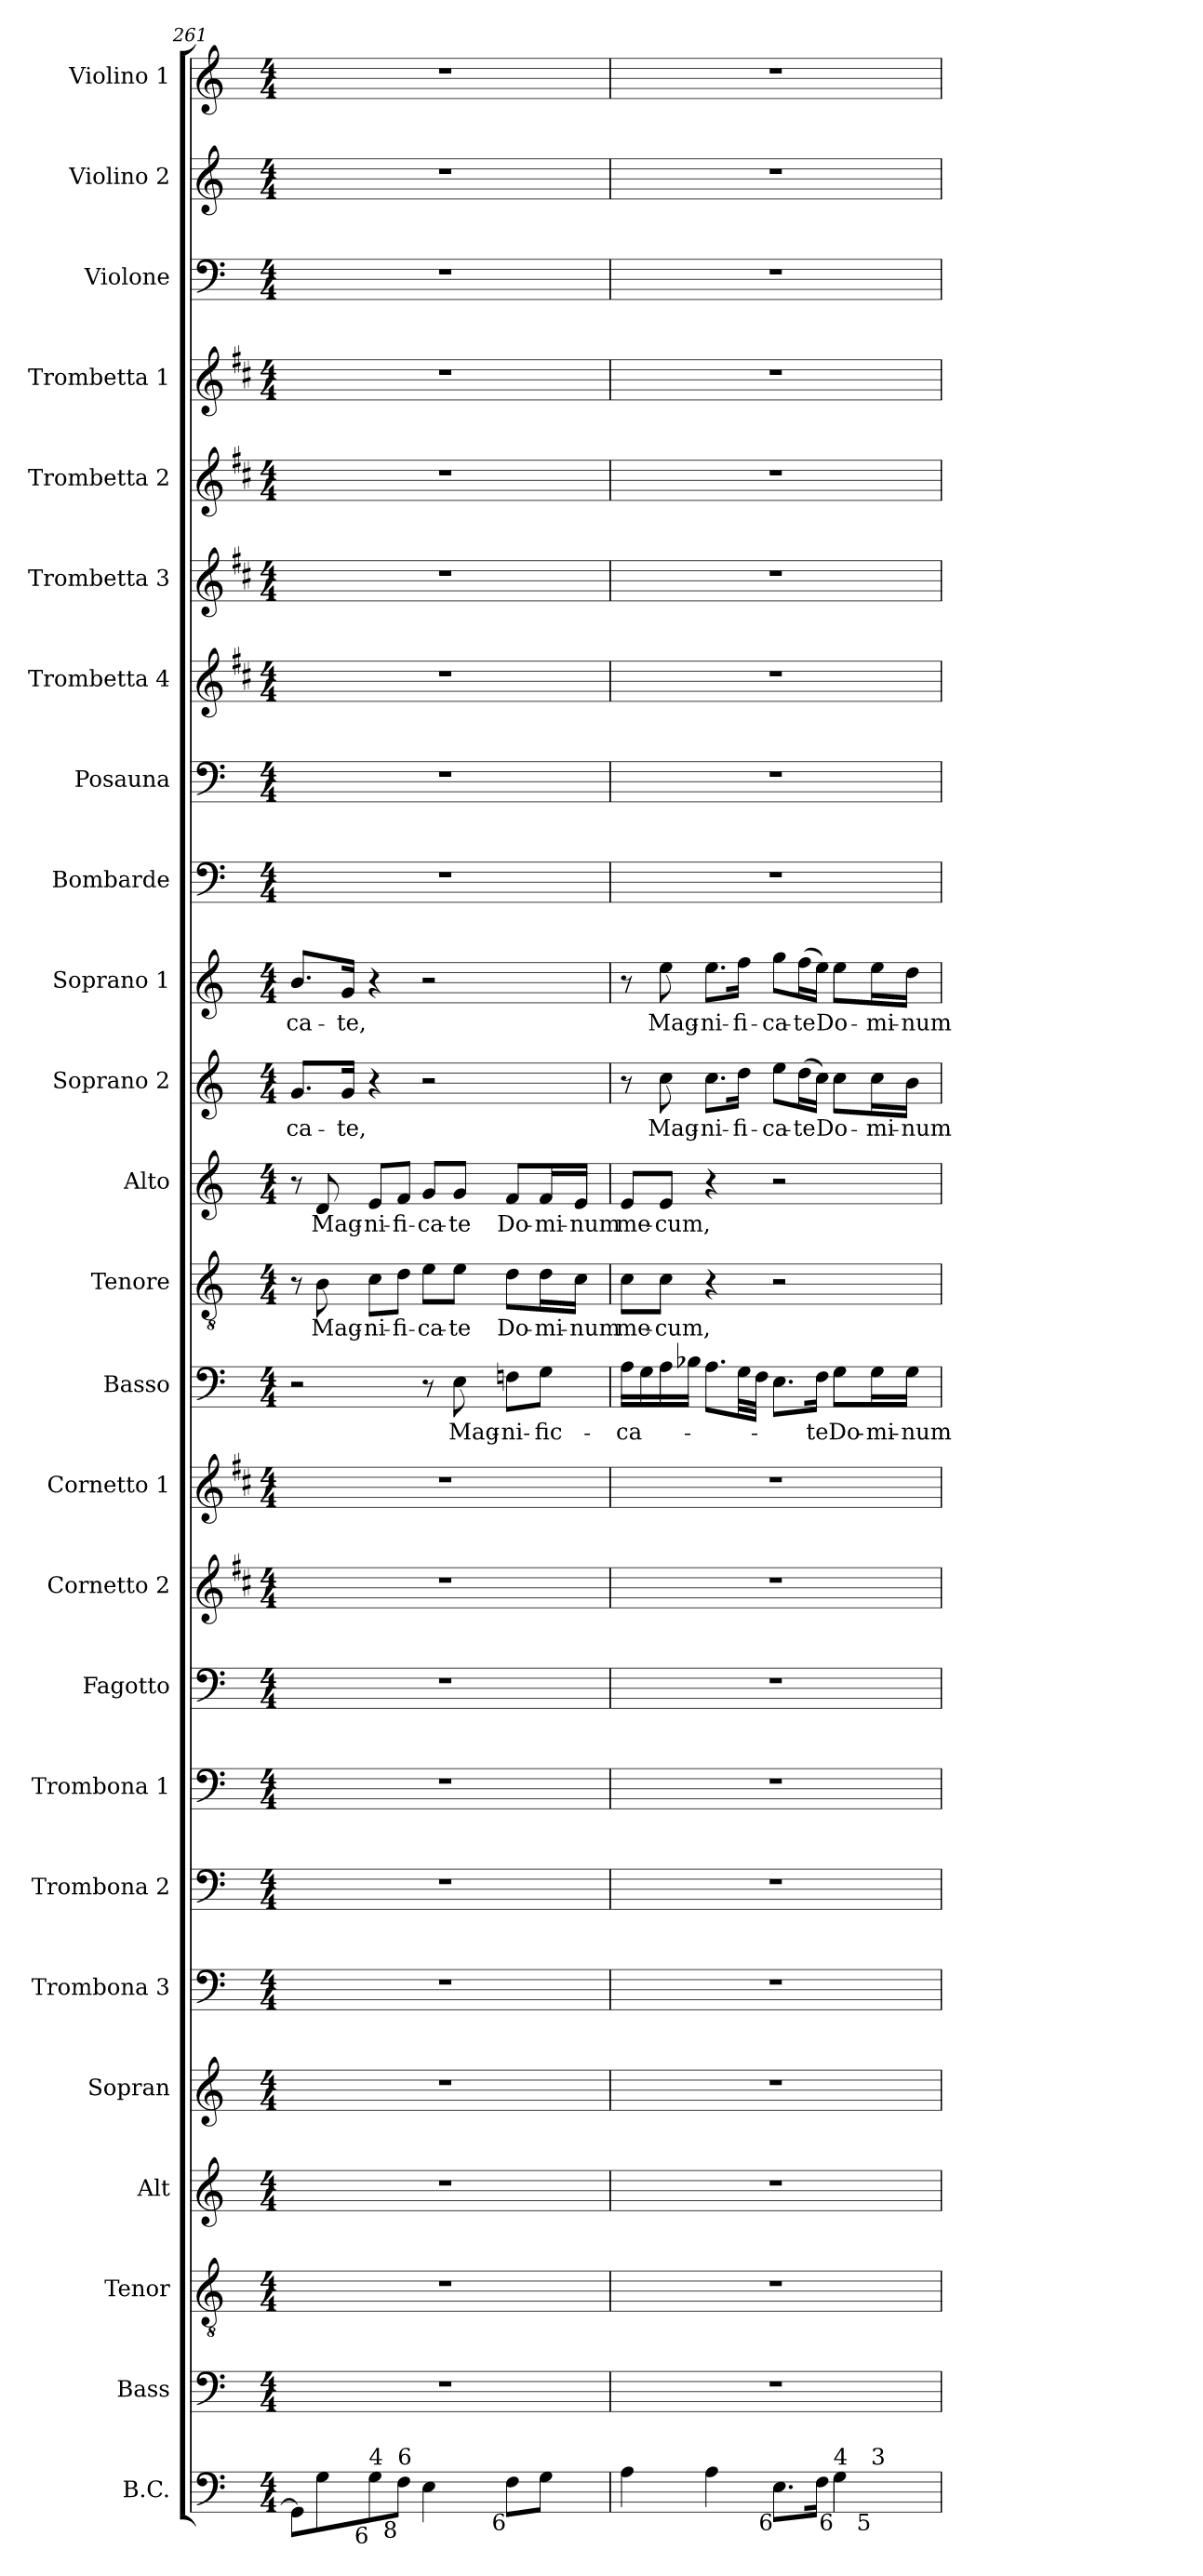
**kern	**kern	**kern	**kern	**kern	**kern	**kern	**kern	**kern	**kern	**kern	**kern	**text	**kern	**text	**kern	**text	**kern	**text	**kern	**text	**kern	**kern	**kern	**kern	**kern	**kern	**kern	**kern	**kern
*part25	*part24	*part23	*part22	*part21	*part20	*part19	*part18	*part17	*part16	*part15	*part14	*part14	*part13	*part13	*part12	*part12	*part11	*part11	*part10	*part10	*part9	*part8	*part7	*part6	*part5	*part4	*part3	*part2	*part1
*staff25	*staff24	*staff23	*staff22	*staff21	*staff20	*staff19	*staff18	*staff17	*staff16	*staff15	*staff14	*staff14	*staff13	*staff13	*staff12	*staff12	*staff11	*staff11	*staff10	*staff10	*staff9	*staff8	*staff7	*staff6	*staff5	*staff4	*staff3	*staff2	*staff1
*I"B.C.	*I"Bass	*I"Tenor	*I"Alt	*I"Sopran	*I"Trombona 3	*I"Trombona 2	*I"Trombona 1	*I"Fagotto	*I"Cornetto 2	*I"Cornetto 1	*I"Basso	*	*I"Tenore	*	*I"Alto	*	*I"Soprano 2	*	*I"Soprano 1	*	*I"Bombarde	*I"Posauna	*I"Trombetta 4	*I"Trombetta 3	*I"Trombetta 2	*I"Trombetta 1	*I"Violone	*I"Violino 2	*I"Violino 1
*I'B.C.	*I'B.	*I'T.	*I'A.	*I'S.	*I'Tbn. 2	*I'Tbn. 2	*I'Tbn. 1	*I'Fag.	*I'Cor. 2	*I'Cor. 1	*I'B.	*	*I'T.	*	*I'A.	*	*I'S.	*	*I'S.	*	*	*	*	*	*	*	*	*I'Vl. 2	*I'Vl. 1
*clefF4	*clefF4	*clefGv2	*clefG2	*clefG2	*clefF4	*clefF4	*clefF4	*clefF4	*clefG2	*clefG2	*clefF4	*	*clefGv2	*	*clefG2	*	*clefG2	*	*clefG2	*	*clefF4	*clefF4	*clefG2	*clefG2	*clefG2	*clefG2	*clefF4	*clefG2	*clefG2
*	*	*ITrd7c12	*	*	*	*	*	*	*ITrd1c2	*ITrd1c2	*	*	*ITrd7c12	*	*	*	*	*	*	*	*	*	*ITrd1c2	*ITrd1c2	*ITrd1c2	*ITrd1c2	*	*	*
*k[]	*k[]	*k[]	*k[]	*k[]	*k[]	*k[]	*k[]	*k[]	*k[]	*k[]	*k[]	*	*k[]	*	*k[]	*	*k[]	*	*k[]	*	*k[]	*k[]	*k[]	*k[]	*k[]	*k[]	*k[]	*k[]	*k[]
*C:	*C:	*C:	*C:	*C:	*C:	*C:	*C:	*C:	*C:	*C:	*C:	*	*C:	*	*C:	*	*C:	*	*C:	*	*C:	*C:	*C:	*C:	*C:	*C:	*C:	*C:	*C:
*M4/4	*M4/4	*M4/4	*M4/4	*M4/4	*M4/4	*M4/4	*M4/4	*M4/4	*M4/4	*M4/4	*M4/4	*	*M4/4	*	*M4/4	*	*M4/4	*	*M4/4	*	*M4/4	*M4/4	*M4/4	*M4/4	*M4/4	*M4/4	*M4/4	*M4/4	*M4/4
=261	=261	=261	=261	=261	=261	=261	=261	=261	=261	=261	=261	=261	=261	=261	=261	=261	=261	=261	=261	=261	=261	=261	=261	=261	=261	=261	=261	=261	=261
!	!	!	!	!	!	!	!	!	!	!	!	!	!	!	!	!	!	!LO:LY:b:color=#000000	!	!	!	!	!	!	!	!	!	!	!
!	!	!	!	!	!	!	!	!	!	!	!	!	!	!	!	!	!	!	!	!LO:LY:b:color=#000000	!	!	!	!	!	!	!	!	!
8GGi\L]	1r	1r	1r	1r	1r	1r	1r	1r	1r	1r	2r	.	8r	.	8r	.	8.gi/L	-ca-	8.bi/L	-ca-	1r	1r	1r	1r	1r	1r	1r	1r	1r
!	!	!	!	!	!	!	!	!	!	!	!	!	!	!LO:LY:b:color=#000000	!	!	!	!	!	!	!	!	!	!	!	!	!	!	!
!	!	!	!	!	!	!	!	!	!	!	!	!	!	!	!	!LO:LY:b:color=#000000	!	!	!	!	!	!	!	!	!	!	!	!	!
8Gi\	.	.	.	.	.	.	.	.	.	.	.	.	8BBi\	Mag-	8di/	Mag-	.	.	.	.	.	.	.	.	.	.	.	.	.
!	!	!	!	!	!	!	!	!	!	!	!	!	!	!	!	!	!	!LO:LY:b:color=#000000	!	!	!	!	!	!	!	!	!	!	!
!	!	!	!	!	!	!	!	!	!	!	!	!	!	!	!	!	!	!	!	!LO:LY:b:color=#000000	!	!	!	!	!	!	!	!	!
.	.	.	.	.	.	.	.	.	.	.	.	.	.	.	.	.	16gi/Jk	-te,	16gi/Jk	-te,	.	.	.	.	.	.	.	.	.
!	!	!	!	!	!	!	!	!	!	!	!	!	!	!LO:LY:b:color=#000000	!	!	!	!	!	!	!	!	!	!	!	!	!	!	!
!LO:TX:b:rj:t=6	!	!	!	!	!	!	!	!	!	!	!	!	!	!	!	!	!	!	!	!	!	!	!	!	!	!	!	!	!
!LO:TX:t=4	!	!	!	!	!	!	!	!	!	!	!	!	!	!	!	!	!	!	!	!	!	!	!	!	!	!	!	!	!
!	!	!	!	!	!	!	!	!	!	!	!	!	!	!	!	!LO:LY:b:color=#000000	!	!	!	!	!	!	!	!	!	!	!	!	!
8Gi\	.	.	.	.	.	.	.	.	.	.	.	.	8Ci\L	-ni-	8ei/L	-ni-	4r	.	4r	.	.	.	.	.	.	.	.	.	.
!	!	!	!	!	!	!	!	!	!	!	!	!	!	!LO:LY:b:color=#000000	!	!	!	!	!	!	!	!	!	!	!	!	!	!	!
!LO:TX:b:rj:t=8	!	!	!	!	!	!	!	!	!	!	!	!	!	!	!	!	!	!	!	!	!	!	!	!	!	!	!	!	!
!LO:TX:t=6	!	!	!	!	!	!	!	!	!	!	!	!	!	!	!	!	!	!	!	!	!	!	!	!	!	!	!	!	!
!	!	!	!	!	!	!	!	!	!	!	!	!	!	!	!	!LO:LY:b:color=#000000	!	!	!	!	!	!	!	!	!	!	!	!	!
8Fi\J	.	.	.	.	.	.	.	.	.	.	.	.	8Di\J	-fi-	8fi/J	-fi-	.	.	.	.	.	.	.	.	.	.	.	.	.
!	!	!	!	!	!	!	!	!	!	!	!	!	!	!LO:LY:b:color=#000000	!	!	!	!	!	!	!	!	!	!	!	!	!	!	!
!	!	!	!	!	!	!	!	!	!	!	!	!	!	!	!	!LO:LY:b:color=#000000	!	!	!	!	!	!	!	!	!	!	!	!	!
4Ei\	.	.	.	.	.	.	.	.	.	.	8r	.	8Ei\L	-ca-	8gi/L	-ca-	2r	.	2r	.	.	.	.	.	.	.	.	.	.
!	!	!	!	!	!	!	!	!	!	!	!	!LO:LY:b:color=#000000	!	!	!	!	!	!	!	!	!	!	!	!	!	!	!	!	!
!	!	!	!	!	!	!	!	!	!	!	!	!	!	!LO:LY:b:color=#000000	!	!	!	!	!	!	!	!	!	!	!	!	!	!	!
!	!	!	!	!	!	!	!	!	!	!	!	!	!	!	!	!LO:LY:b:color=#000000	!	!	!	!	!	!	!	!	!	!	!	!	!
.	.	.	.	.	.	.	.	.	.	.	8Ei\	Mag-	8Ei\J	-te	8gi/J	-te	.	.	.	.	.	.	.	.	.	.	.	.	.
!	!	!	!	!	!	!	!	!	!	!	!	!LO:LY:b:color=#000000	!	!	!	!	!	!	!	!	!	!	!	!	!	!	!	!	!
!	!	!	!	!	!	!	!	!	!	!	!	!	!	!LO:LY:b:color=#000000	!	!	!	!	!	!	!	!	!	!	!	!	!	!	!
!LO:TX:b:rj:t=6	!	!	!	!	!	!	!	!	!	!	!	!	!	!	!	!	!	!	!	!	!	!	!	!	!	!	!	!	!
!	!	!	!	!	!	!	!	!	!	!	!	!	!	!	!	!LO:LY:b:color=#000000	!	!	!	!	!	!	!	!	!	!	!	!	!
8Fi\L	.	.	.	.	.	.	.	.	.	.	8Fni\L	-ni-	8Di\L	Do-	8fi/L	Do-	.	.	.	.	.	.	.	.	.	.	.	.	.
!	!	!	!	!	!	!	!	!	!	!	!	!LO:LY:b:color=#000000	!	!	!	!	!	!	!	!	!	!	!	!	!	!	!	!	!
!	!	!	!	!	!	!	!	!	!	!	!	!	!	!LO:LY:b:color=#000000	!	!	!	!	!	!	!	!	!	!	!	!	!	!	!
!	!	!	!	!	!	!	!	!	!	!	!	!	!	!	!	!LO:LY:b:color=#000000	!	!	!	!	!	!	!	!	!	!	!	!	!
8Gi\J	.	.	.	.	.	.	.	.	.	.	8Gi\J	-fic-	16Di\L	-mi-	16fi/L	-mi-	.	.	.	.	.	.	.	.	.	.	.	.	.
!	!	!	!	!	!	!	!	!	!	!	!	!	!	!LO:LY:b:color=#000000	!	!	!	!	!	!	!	!	!	!	!	!	!	!	!
!	!	!	!	!	!	!	!	!	!	!	!	!	!	!	!	!LO:LY:b:color=#000000	!	!	!	!	!	!	!	!	!	!	!	!	!
.	.	.	.	.	.	.	.	.	.	.	.	.	16Ci\JJ	-num	16ei/JJ	-num	.	.	.	.	.	.	.	.	.	.	.	.	.
=262	=262	=262	=262	=262	=262	=262	=262	=262	=262	=262	=262	=262	=262	=262	=262	=262	=262	=262	=262	=262	=262	=262	=262	=262	=262	=262	=262	=262	=262
!	!	!	!	!	!	!	!	!	!	!	!	!LO:LY:b:color=#000000	!	!	!	!	!	!	!	!	!	!	!	!	!	!	!	!	!
!	!	!	!	!	!	!	!	!	!	!	!	!	!	!LO:LY:b:color=#000000	!	!	!	!	!	!	!	!	!	!	!	!	!	!	!
!	!	!	!	!	!	!	!	!	!	!	!	!	!	!	!	!LO:LY:b:color=#000000	!	!	!	!	!	!	!	!	!	!	!	!	!
*^	*	*	*	*	*	*	*	*	*	*	*	*	*	*	*	*	*	*	*	*	*	*	*	*	*	*	*	*	*
4Ai\	2..ryy	1r	1r	1r	1r	1r	1r	1r	1r	1r	1r	16Ai\LL	-ca-	8Ci\L	me-	8ei/L	me-	8r	.	8r	.	1r	1r	1r	1r	1r	1r	1r	1r	1r
.	.	.	.	.	.	.	.	.	.	.	.	16Gi\	.	.	.	.	.	.	.	.	.	.	.	.	.	.	.	.	.	.
!	!	!	!	!	!	!	!	!	!	!	!	!	!	!	!LO:LY:b:color=#000000	!	!	!	!	!	!	!	!	!	!	!	!	!	!	!
!	!	!	!	!	!	!	!	!	!	!	!	!	!	!	!	!	!LO:LY:b:color=#000000	!	!	!	!	!	!	!	!	!	!	!	!	!
!	!	!	!	!	!	!	!	!	!	!	!	!	!	!	!	!	!	!	!LO:LY:b:color=#000000	!	!	!	!	!	!	!	!	!	!	!
!	!	!	!	!	!	!	!	!	!	!	!	!	!	!	!	!	!	!	!	!	!LO:LY:b:color=#000000	!	!	!	!	!	!	!	!	!
.	.	.	.	.	.	.	.	.	.	.	.	16Ai\	.	8Ci\J	-cum,	8ei/J	-cum,	8cci\	Mag-	8eei\	Mag-	.	.	.	.	.	.	.	.	.
.	.	.	.	.	.	.	.	.	.	.	.	16B-Xi\JJ	.	.	.	.	.	.	.	.	.	.	.	.	.	.	.	.	.	.
!	!	!	!	!	!	!	!	!	!	!	!	!	!	!	!	!	!	!	!LO:LY:b:color=#000000	!	!	!	!	!	!	!	!	!	!	!
!	!	!	!	!	!	!	!	!	!	!	!	!	!	!	!	!	!	!	!	!	!LO:LY:b:color=#000000	!	!	!	!	!	!	!	!	!
4Ai\	.	.	.	.	.	.	.	.	.	.	.	8.Ai\L	.	4r	.	4r	.	8.cci\L	-ni-	8.eei\L	-ni-	.	.	.	.	.	.	.	.	.
!	!	!	!	!	!	!	!	!	!	!	!	!	!	!	!	!	!	!	!LO:LY:b:color=#000000	!	!	!	!	!	!	!	!	!	!	!
!	!	!	!	!	!	!	!	!	!	!	!	!	!	!	!	!	!	!	!	!	!LO:LY:b:color=#000000	!	!	!	!	!	!	!	!	!
.	.	.	.	.	.	.	.	.	.	.	.	32Gi\LL	.	.	.	.	.	16ddi\Jk	-fi-	16ffi\Jk	-fi-	.	.	.	.	.	.	.	.	.
.	.	.	.	.	.	.	.	.	.	.	.	32Fi\JJJ	.	.	.	.	.	.	.	.	.	.	.	.	.	.	.	.	.	.
!	!	!	!	!	!	!	!	!	!	!	!	!	!	!	!	!	!	!	!LO:LY:b:color=#000000	!	!	!	!	!	!	!	!	!	!	!
!LO:TX:b:rj:t=6	!	!	!	!	!	!	!	!	!	!	!	!	!	!	!	!	!	!	!	!	!	!	!	!	!	!	!	!	!	!
!	!	!	!	!	!	!	!	!	!	!	!	!	!	!	!	!	!	!	!	!	!LO:LY:b:color=#000000	!	!	!	!	!	!	!	!	!
8.Ei\L	.	.	.	.	.	.	.	.	.	.	.	8.Ei\L	.	2r	.	2r	.	8eei\L	-ca-	8ggi\L	-ca-	.	.	.	.	.	.	.	.	.
!	!	!	!	!	!	!	!	!	!	!	!	!	!	!	!	!	!	!	!LO:LY:b:color=#000000	!	!	!	!	!	!	!	!	!	!	!
!	!	!	!	!	!	!	!	!	!	!	!	!	!	!	!	!	!	!	!	!	!LO:LY:b:color=#000000	!	!	!	!	!	!	!	!	!
.	.	.	.	.	.	.	.	.	.	.	.	.	.	.	.	.	.	(16ddi\L	-te	(16ffi\L	-te	.	.	.	.	.	.	.	.	.
!	!	!	!	!	!	!	!	!	!	!	!	!	!LO:LY:b:color=#000000	!	!	!	!	!	!	!	!	!	!	!	!	!	!	!	!	!
16Fi\Jk	.	.	.	.	.	.	.	.	.	.	.	16Fi\Jk	-te	.	.	.	.	16cci\JJ)	.	16eei\JJ)	.	.	.	.	.	.	.	.	.	.
!	!	!	!	!	!	!	!	!	!	!	!	!	!LO:LY:b:color=#000000	!	!	!	!	!	!	!	!	!	!	!	!	!	!	!	!	!
!	!	!	!	!	!	!	!	!	!	!	!	!	!	!	!	!	!	!	!LO:LY:b:color=#000000	!	!	!	!	!	!	!	!	!	!	!
!LO:TX:b:rj:t=6	!	!	!	!	!	!	!	!	!	!	!	!	!	!	!	!	!	!	!	!	!	!	!	!	!	!	!	!	!	!
!LO:TX:t=4	!	!	!	!	!	!	!	!	!	!	!	!	!	!	!	!	!	!	!	!	!	!	!	!	!	!	!	!	!	!
!	!	!	!	!	!	!	!	!	!	!	!	!	!	!	!	!	!	!	!	!	!LO:LY:b:color=#000000	!	!	!	!	!	!	!	!	!
4Gi\	.	.	.	.	.	.	.	.	.	.	.	8Gi\L	Do-	.	.	.	.	8cci\L	Do-	8eei\L	Do-	.	.	.	.	.	.	.	.	.
!	!	!	!	!	!	!	!	!	!	!	!	!	!LO:LY:b:color=#000000	!	!	!	!	!	!	!	!	!	!	!	!	!	!	!	!	!
!	!	!	!	!	!	!	!	!	!	!	!	!	!	!	!	!	!	!	!LO:LY:b:color=#000000	!	!	!	!	!	!	!	!	!	!	!
!	!LO:TX:b:rj:t=5	!	!	!	!	!	!	!	!	!	!	!	!	!	!	!	!	!	!	!	!	!	!	!	!	!	!	!	!	!
!	!LO:TX:t=3	!	!	!	!	!	!	!	!	!	!	!	!	!	!	!	!	!	!	!	!	!	!	!	!	!	!	!	!	!
!	!	!	!	!	!	!	!	!	!	!	!	!	!	!	!	!	!	!	!	!	!LO:LY:b:color=#000000	!	!	!	!	!	!	!	!	!
.	8ryy	.	.	.	.	.	.	.	.	.	.	16Gi\L	-mi-	.	.	.	.	16cci\L	-mi-	16eei\L	-mi-	.	.	.	.	.	.	.	.	.
!	!	!	!	!	!	!	!	!	!	!	!	!	!LO:LY:b:color=#000000	!	!	!	!	!	!	!	!	!	!	!	!	!	!	!	!	!
!	!	!	!	!	!	!	!	!	!	!	!	!	!	!	!	!	!	!	!LO:LY:b:color=#000000	!	!	!	!	!	!	!	!	!	!	!
!	!	!	!	!	!	!	!	!	!	!	!	!	!	!	!	!	!	!	!	!	!LO:LY:b:color=#000000	!	!	!	!	!	!	!	!	!
.	.	.	.	.	.	.	.	.	.	.	.	16Gi\JJ	-num	.	.	.	.	16bi\JJ	-num	16ddi\JJ	-num	.	.	.	.	.	.	.	.	.
*v	*v	*	*	*	*	*	*	*	*	*	*	*	*	*	*	*	*	*	*	*	*	*	*	*	*	*	*	*	*	*
=	=	=	=	=	=	=	=	=	=	=	=	=	=	=	=	=	=	=	=	=	=	=	=	=	=	=	=	=	=
*-	*-	*-	*-	*-	*-	*-	*-	*-	*-	*-	*-	*-	*-	*-	*-	*-	*-	*-	*-	*-	*-	*-	*-	*-	*-	*-	*-	*-	*-
